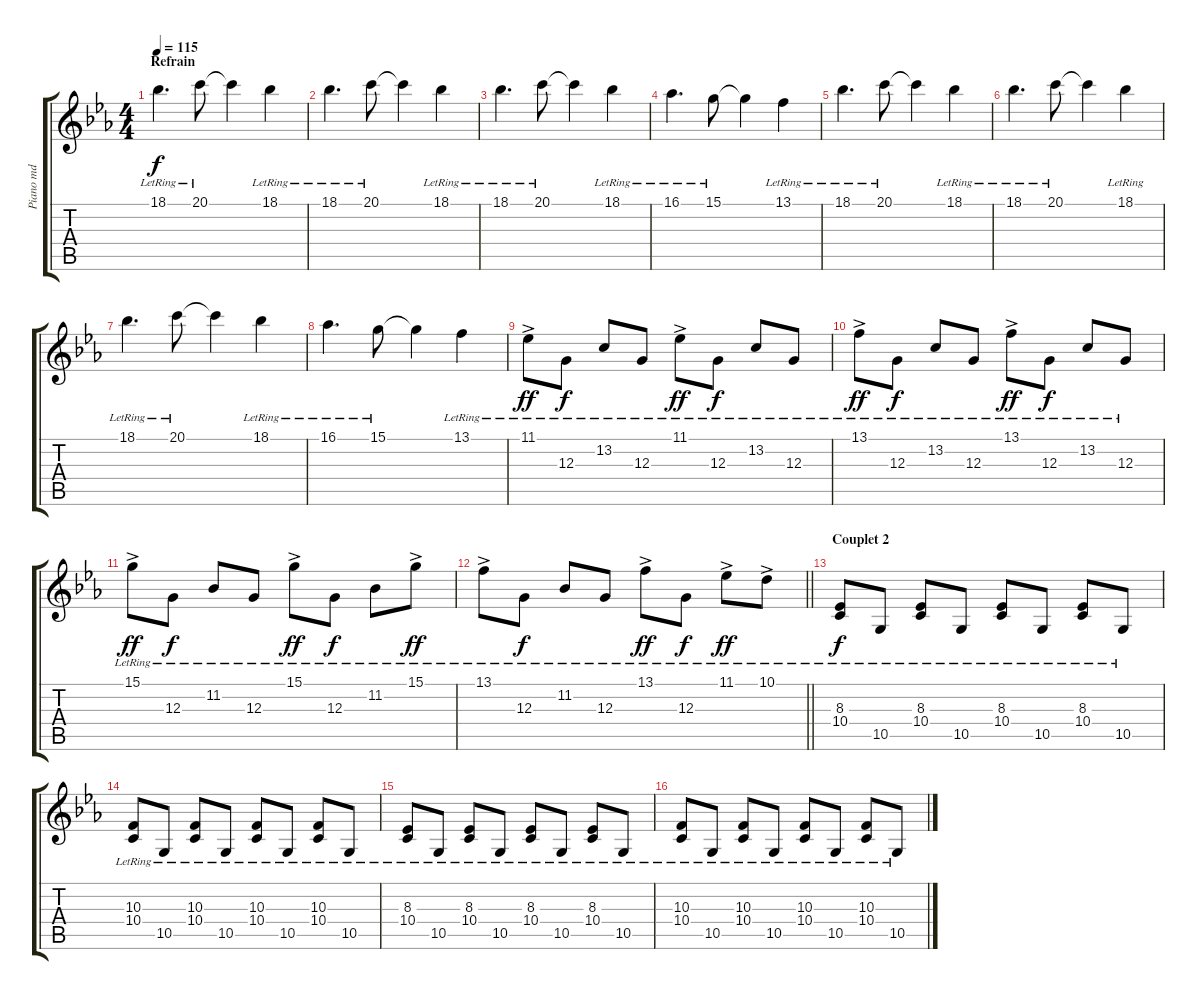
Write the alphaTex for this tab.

\track ("Piano md" "Piano md") {instrument acousticgrandpiano}
\staff {score tabs}
\tuning (E4 B3 G3 D3 A2 E2) {hide}
\ts (4 4)
\section ("" "Refrain")
\tempo 115
\clef g2
\ks eb
18.1{lr}.4{d dy f volume 16} 20.1{lr}.8 20.1{t}.4 18.1{lr}.4 |
18.1{lr}.4{d} 20.1{lr}.8 20.1{t}.4 18.1{lr}.4 |
18.1{lr}.4{d} 20.1{lr}.8 20.1{t}.4 18.1{lr}.4 |
16.1{lr}.4{d} 15.1{lr}.8 15.1{t}.4 13.1{lr}.4 |
18.1{lr}.4{d} 20.1{lr}.8 20.1{t}.4 18.1{lr}.4 |
18.1{lr}.4{d} 20.1{lr}.8 20.1{t}.4 18.1{lr}.4 |
18.1{lr}.4{d} 20.1{lr}.8 20.1{t}.4 18.1{lr}.4 |
16.1{lr}.4{d} 15.1{lr}.8 15.1{t}.4 13.1{lr}.4 |
11.1{ac lr}.8{dy ff volume 11} 12.3{lr}.8{dy f} 13.2{lr}.8 12.3{lr}.8 11.1{ac lr}.8{dy ff} 12.3{lr}.8{dy f} 13.2{lr}.8 12.3{lr}.8 |
13.1{ac lr}.8{dy ff} 12.3{lr}.8{dy f} 13.2{lr}.8 12.3{lr}.8 13.1{ac lr}.8{dy ff} 12.3{lr}.8{dy f} 13.2{lr}.8 12.3{lr}.8 |
15.1{ac lr}.8{dy ff} 12.3{lr}.8{dy f} 11.2{lr}.8 12.3{lr}.8 15.1{ac lr}.8{dy ff} 12.3{lr}.8{dy f} 11.2{lr}.8 15.1{ac lr}.8{dy ff} |
\barLineRight lightlight
13.1{ac lr}.8 12.3{lr}.8{dy f} 11.2{lr}.8 12.3{lr}.8 13.1{ac lr}.8{dy ff} 12.3{lr}.8{dy f} 11.1{ac lr}.8{dy ff} 10.1{ac lr}.8 |
\section ("" "Couplet 2")
(8.3{lr} 10.4{lr}).8{dy f} 10.5{lr}.8 (8.3{lr} 10.4{lr}).8 10.5{lr}.8 (8.3{lr} 10.4{lr}).8 10.5{lr}.8 (8.3{lr} 10.4{lr}).8 10.5{lr}.8 |
(10.3{lr} 10.4{lr}).8 10.5{lr}.8 (10.3{lr} 10.4{lr}).8 10.5{lr}.8 (10.3{lr} 10.4{lr}).8 10.5{lr}.8 (10.3{lr} 10.4{lr}).8 10.5{lr}.8 |
(8.3{lr} 10.4{lr}).8 10.5{lr}.8 (8.3{lr} 10.4{lr}).8 10.5{lr}.8 (8.3{lr} 10.4{lr}).8 10.5{lr}.8 (8.3{lr} 10.4{lr}).8 10.5{lr}.8 |
(10.3{lr} 10.4{lr}).8 10.5{lr}.8 (10.3{lr} 10.4{lr}).8 10.5{lr}.8 (10.3{lr} 10.4{lr}).8 10.5{lr}.8 (10.3{lr} 10.4{lr}).8 10.5{lr}.8
